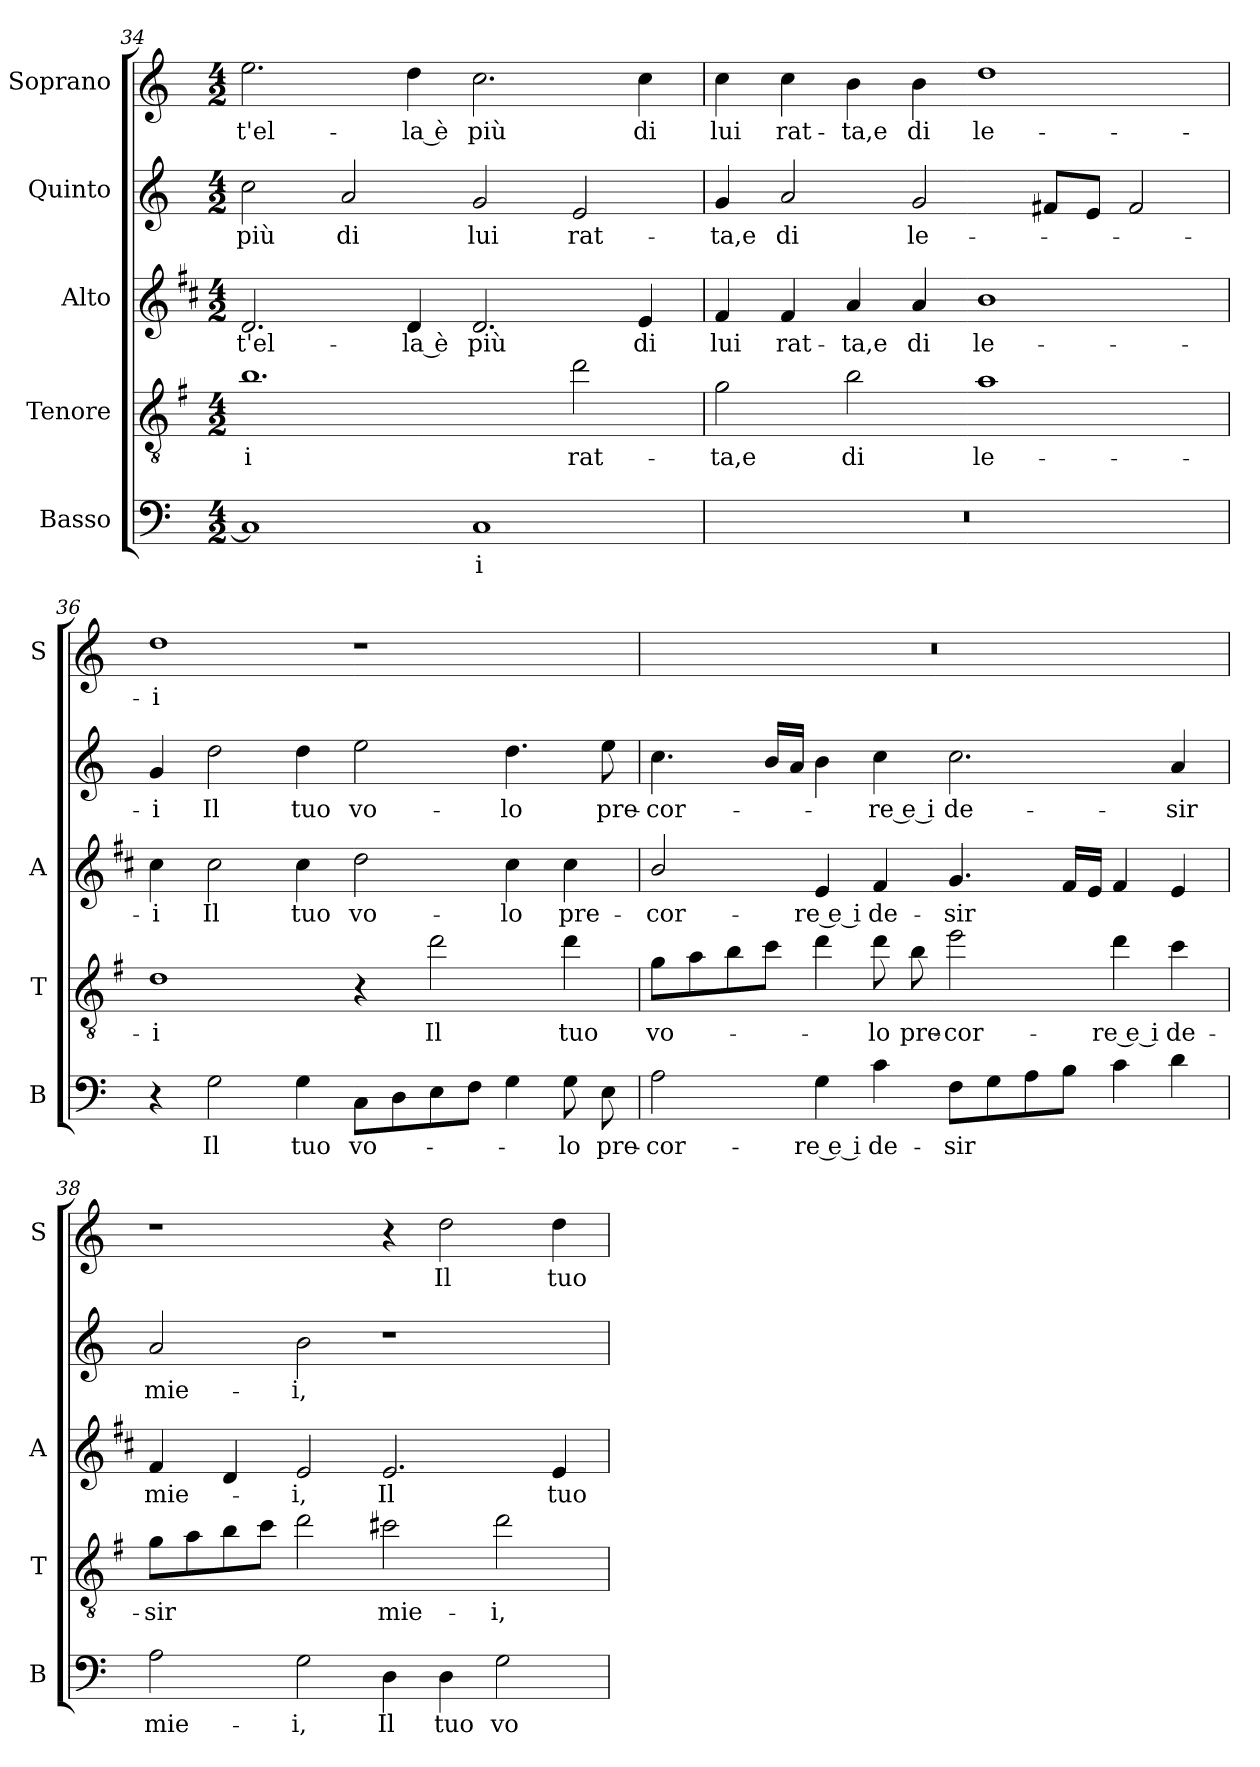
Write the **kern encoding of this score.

**kern	**text	**kern	**text	**kern	**text	**kern	**text	**kern	**text
*part5	*part5	*part4	*part4	*part3	*part3	*part2	*part2	*part1	*part1
*staff5	*staff5	*staff4	*staff4	*staff3	*staff3	*staff2	*staff2	*staff1	*staff1
*I"Basso	*	*I"Tenore	*	*I"Alto	*	*I"Quinto	*	*I"Soprano	*
*I'B	*	*I'T	*	*I'A	*	*	*	*I'S	*
*clefF4	*	*clefGv2	*	*clefG2	*	*clefG2	*	*clefG2	*
*	*	*ITrd4c7	*	*ITrd1c2	*	*	*	*	*
*k[]	*	*k[]	*	*k[]	*	*k[]	*	*k[]	*
*C:	*	*C:	*	*C:	*	*C:	*	*C:	*
*M4/2	*	*M4/2	*	*M4/2	*	*M4/2	*	*M4/2	*
=34	=34	=34	=34	=34	=34	=34	=34	=34	=34
!	!	!	!LO:LY:b	!	!LO:LY:b	!	!LO:LY:b	!	!LO:LY:b
1C]	.	1.e	-i	2.c/	-t'el-	2cc\	più	2.ee\	-t'el-
!	!	!	!	!	!	!	!LO:LY:b	!	!
.	.	.	.	.	.	2a/	di	.	.
!	!	!	!	!	!LO:LY:b	!	!	!	!LO:LY:b
.	.	.	.	4c/	-la è	.	.	4dd\	-la è
!	!LO:LY:b	!	!	!	!LO:LY:b	!	!LO:LY:b	!	!LO:LY:b
1C	-i	.	.	2.c/	più	2g/	lui	2.cc\	più
!	!	!	!LO:LY:b	!	!	!	!LO:LY:b	!	!
.	.	2g\	rat-	.	.	2e/	rat-	.	.
!	!	!	!	!	!LO:LY:b	!	!	!	!LO:LY:b
.	.	.	.	4d/	di	.	.	4cc\	di
=35	=35	=35	=35	=35	=35	=35	=35	=35	=35
!	!	!	!LO:LY:b	!	!LO:LY:b	!	!LO:LY:b	!	!LO:LY:b
0r	.	2c\	-ta,e	4e/	lui	4g/	-ta,e	4cc\	lui
!	!	!	!	!	!LO:LY:b	!	!LO:LY:b	!	!LO:LY:b
.	.	.	.	4e/	rat-	2a/	di	4cc\	rat-
!	!	!	!LO:LY:b	!	!LO:LY:b	!	!	!	!LO:LY:b
.	.	2e\	di	4g/	-ta,e	.	.	4b\	-ta,e
!	!	!	!	!	!LO:LY:b	!	!LO:LY:b	!	!LO:LY:b
.	.	.	.	4g/	di	2g/	le-	4b\	di
!	!	!	!LO:LY:b	!	!LO:LY:b	!	!	!	!LO:LY:b
.	.	1d	le-	1a	le-	.	.	1dd	le-
.	.	.	.	.	.	8f#X/L	.	.	.
.	.	.	.	.	.	8e/J	.	.	.
.	.	.	.	.	.	2f#/	.	.	.
!!LO:LB:g=z
=36	=36	=36	=36	=36	=36	=36	=36	=36	=36
!	!	!	!LO:LY:b	!	!LO:LY:b	!	!LO:LY:b	!	!LO:LY:b
4r	.	1G	-i	4b\	-i	4g/	-i	1dd	-i
!	!LO:LY:b	!	!	!	!LO:LY:b	!	!LO:LY:b	!	!
2G\	Il	.	.	2b\	Il	2dd\	Il	.	.
!	!LO:LY:b	!	!	!	!LO:LY:b	!	!LO:LY:b	!	!
4G\	tuo	.	.	4b\	tuo	4dd\	tuo	.	.
!	!LO:LY:b	!	!	!	!LO:LY:b	!	!LO:LY:b	!	!
8C\L	vo-	4r	.	2cc\	vo-	2ee\	vo-	1r	.
8D\	.	.	.	.	.	.	.	.	.
!	!	!	!LO:LY:b	!	!	!	!	!	!
8E\	.	2g\	Il	.	.	.	.	.	.
8F\J	.	.	.	.	.	.	.	.	.
!	!	!	!	!	!LO:LY:b	!	!LO:LY:b	!	!
4G\	.	.	.	4b\	-lo	4.dd\	-lo	.	.
!	!LO:LY:b	!	!LO:LY:b	!	!LO:LY:b	!	!	!	!
8G\	-lo	4g\	tuo	4b\	pre-	.	.	.	.
!	!LO:LY:b	!	!	!	!	!	!LO:LY:b	!	!
8E\	pre-	.	.	.	.	8ee\	pre-	.	.
=37	=37	=37	=37	=37	=37	=37	=37	=37	=37
!	!LO:LY:b	!	!LO:LY:b	!	!LO:LY:b	!	!LO:LY:b	!	!
2A\	-cor-	8c\L	vo-	2a/	-cor-	4.cc\	-cor-	0r	.
.	.	8d\	.	.	.	.	.	.	.
.	.	8e\	.	.	.	.	.	.	.
.	.	8f\J	.	.	.	16b/LL	.	.	.
.	.	.	.	.	.	16a/JJ	.	.	.
!	!LO:LY:b	!	!	!	!LO:LY:b	!	!	!	!
4G\	-re e i	4g\	.	4d/	-re e i	4b\	.	.	.
!	!LO:LY:b	!	!LO:LY:b	!	!LO:LY:b	!	!LO:LY:b	!	!
4c\	de-	8g\	-lo	4e/	de-	4cc\	-re e i	.	.
!	!	!	!LO:LY:b	!	!	!	!	!	!
.	.	8e\	pre-	.	.	.	.	.	.
!	!LO:LY:b	!	!LO:LY:b	!	!LO:LY:b	!	!LO:LY:b	!	!
8F\L	-sir	2a\	-cor-	4.f/	-sir	2.cc\	de-	.	.
8G\	.	.	.	.	.	.	.	.	.
8A\	.	.	.	.	.	.	.	.	.
8B\J	.	.	.	16e/LL	.	.	.	.	.
.	.	.	.	16d/JJ	.	.	.	.	.
!	!	!	!LO:LY:b	!	!	!	!	!	!
4c\	.	4g\	-re e i	4e/	.	.	.	.	.
!	!	!	!LO:LY:b	!	!	!	!LO:LY:b	!	!
4d\	.	4f\	de-	4d/	.	4a/	-sir	.	.
=38	=38	=38	=38	=38	=38	=38	=38	=38	=38
!	!LO:LY:b	!	!LO:LY:b	!	!LO:LY:b	!	!LO:LY:b	!	!
2A\	mie-	8c\L	-sir	4e/	mie-	2a/	mie-	1r	.
.	.	8d\	.	.	.	.	.	.	.
.	.	8e\	.	4c/	.	.	.	.	.
.	.	8f\J	.	.	.	.	.	.	.
!	!LO:LY:b	!	!	!	!LO:LY:b	!	!LO:LY:b	!	!
2G\	-i,	2g\	.	2d/	-i,	2b\	-i,	.	.
!	!LO:LY:b	!	!LO:LY:b	!	!LO:LY:b	!	!	!	!
4D\	Il	2f#X\	mie-	2.d/	Il	1r	.	4r	.
!	!LO:LY:b	!	!	!	!	!	!	!	!LO:LY:b
4D\	tuo	.	.	.	.	.	.	2dd\	Il
!	!LO:LY:b	!	!LO:LY:b	!	!	!	!	!	!
2G\	vo-	2g\	-i,	.	.	.	.	.	.
!	!	!	!	!	!LO:LY:b	!	!	!	!LO:LY:b
.	.	.	.	4d/	tuo	.	.	4dd\	tuo
=	=	=	=	=	=	=	=	=	=
*-	*-	*-	*-	*-	*-	*-	*-	*-	*-
